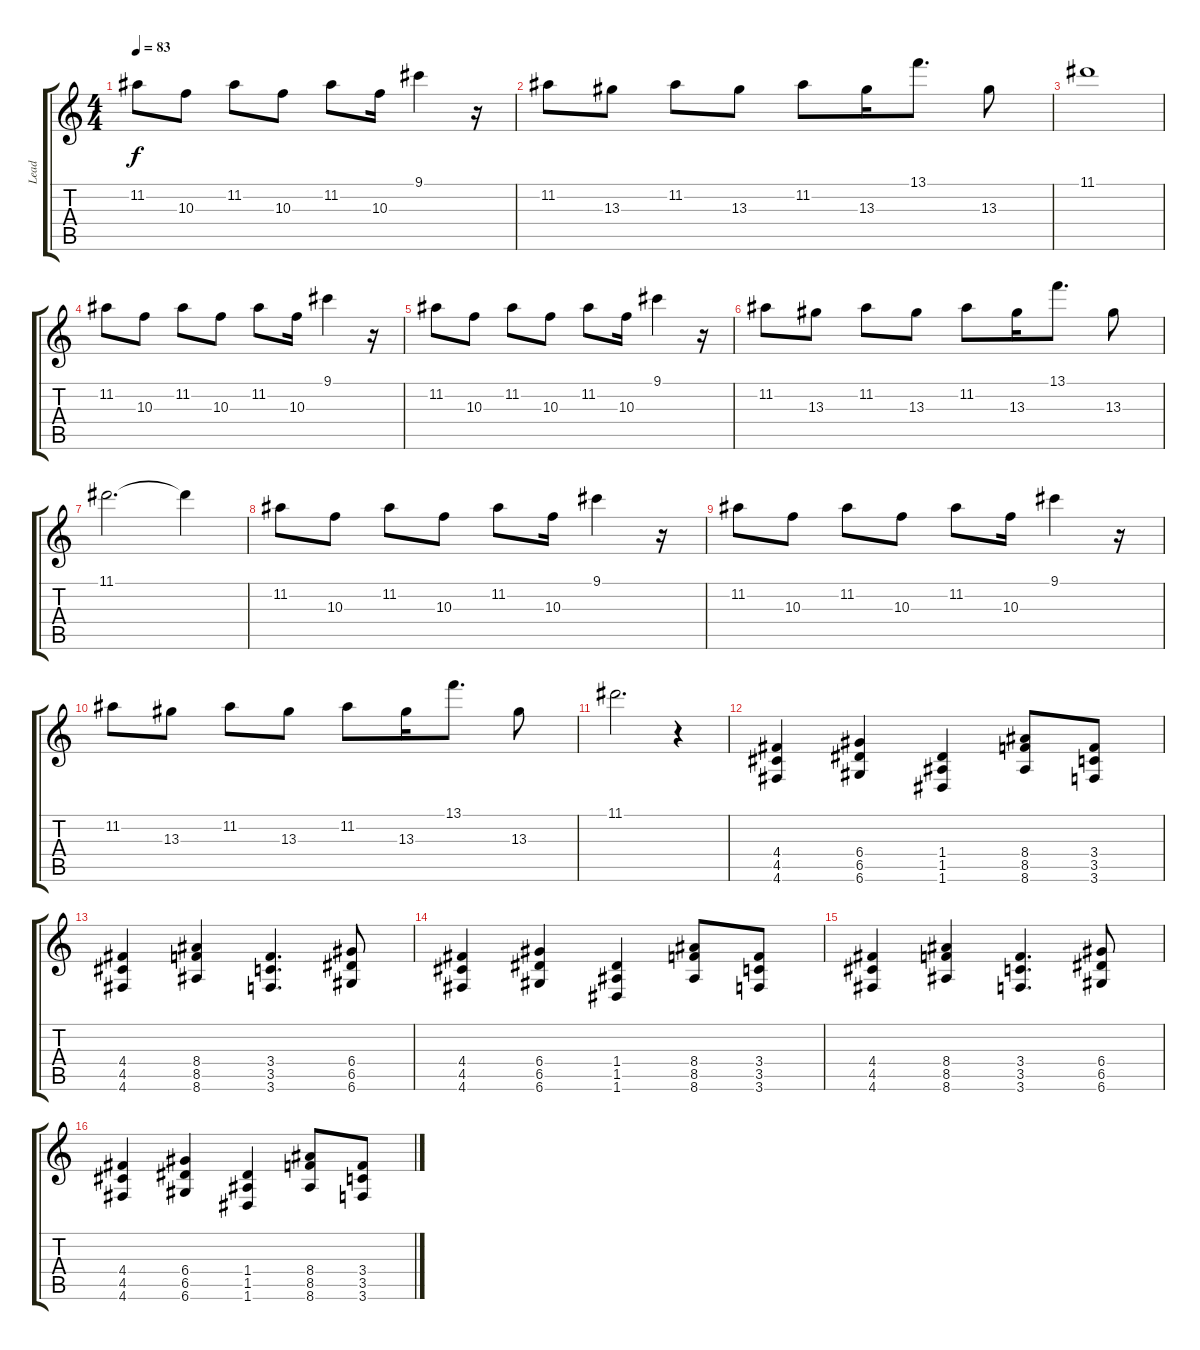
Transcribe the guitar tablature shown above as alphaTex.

\track ("Lead" "Lead") {instrument electricguitarjazz}
\staff {score tabs}
\tuning (E4 B3 G3 D3 A2 D2) {hide}
\ts (4 4)
\tempo 83
\clef g2
\ks c
11.2.8{dy f} 10.3.8 11.2.8 10.3.8 11.2.8 10.3.16 9.1.4 r.16 |
11.2.8 13.3.8 11.2.8 13.3.8 11.2.8 13.3.16 13.1.8{d} 13.3.8 |
11.1.1 |
11.2.8 10.3.8 11.2.8 10.3.8 11.2.8 10.3.16 9.1.4 r.16 |
11.2.8 10.3.8 11.2.8 10.3.8 11.2.8 10.3.16 9.1.4 r.16 |
11.2.8 13.3.8 11.2.8 13.3.8 11.2.8 13.3.16 13.1.8{d} 13.3.8 |
11.1.2{d} 11.1{t}.4 |
11.2.8 10.3.8 11.2.8 10.3.8 11.2.8 10.3.16 9.1.4 r.16 |
11.2.8 10.3.8 11.2.8 10.3.8 11.2.8 10.3.16 9.1.4 r.16 |
11.2.8 13.3.8 11.2.8 13.3.8 11.2.8 13.3.16 13.1.8{d} 13.3.8 |
11.1.2{d} r.4 |
(4.4 4.5 4.6).4 (6.4 6.5 6.6).4 (1.4 1.5 1.6).4 (8.4 8.5 8.6).8 (3.4 3.5 3.6).8 |
(4.4 4.5 4.6).4 (8.4 8.5 8.6).4 (3.4 3.5 3.6).4{d} (6.4 6.5 6.6).8 |
(4.4 4.5 4.6).4 (6.4 6.5 6.6).4 (1.4 1.5 1.6).4 (8.4 8.5 8.6).8 (3.4 3.5 3.6).8 |
(4.4 4.5 4.6).4 (8.4 8.5 8.6).4 (3.4 3.5 3.6).4{d} (6.4 6.5 6.6).8 |
(4.4 4.5 4.6).4 (6.4 6.5 6.6).4 (1.4 1.5 1.6).4 (8.4 8.5 8.6).8 (3.4 3.5 3.6).8
